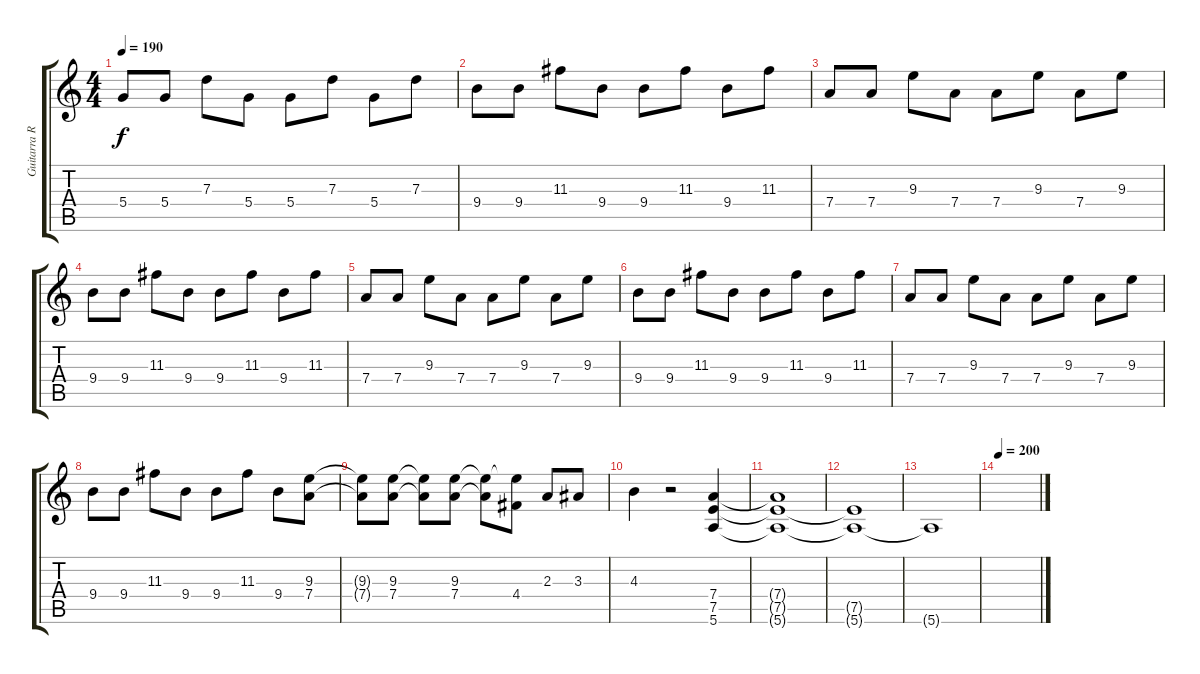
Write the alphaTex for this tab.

\track ("Guitarra Ritmica" "Guitarra R") {instrument distortionguitar}
\staff {score tabs}
\tuning (E4 B3 G3 D3 A2 E2) {hide}
\ts (4 4)
\tempo 190
\clef g2
\ks c
5.4.8{dy f} 5.4.8 7.3.8 5.4.8 5.4.8 7.3.8 5.4.8 7.3.8 |
9.4.8 9.4.8 11.3.8 9.4.8 9.4.8 11.3.8 9.4.8 11.3.8 |
7.4.8 7.4.8 9.3.8 7.4.8 7.4.8 9.3.8 7.4.8 9.3.8 |
9.4.8 9.4.8 11.3.8 9.4.8 9.4.8 11.3.8 9.4.8 11.3.8 |
7.4.8 7.4.8 9.3.8 7.4.8 7.4.8 9.3.8 7.4.8 9.3.8 |
9.4.8 9.4.8 11.3.8 9.4.8 9.4.8 11.3.8 9.4.8 11.3.8 |
7.4.8 7.4.8 9.3.8 7.4.8 7.4.8 9.3.8 7.4.8 9.3.8 |
9.4.8 9.4.8 11.3.8 9.4.8 9.4.8 11.3.8 9.4.8 (9.3 7.4).8 |
(9.3{t} 7.4{t}).8 (9.3 7.4).8 (9.3{t} 7.4{t}).8 (9.3 7.4).8 (9.3{t} 7.4{t}).8 (9.3{t} 4.4).8 2.3.8 3.3.8 |
4.3.4 r.2 (7.4 7.5 5.6).4 |
(7.4{t} 7.5{t} 5.6{t}).1{volume 4} |
(7.5{t} 5.6{t}).1 |
5.6{t}.1 |
\tempo 200
